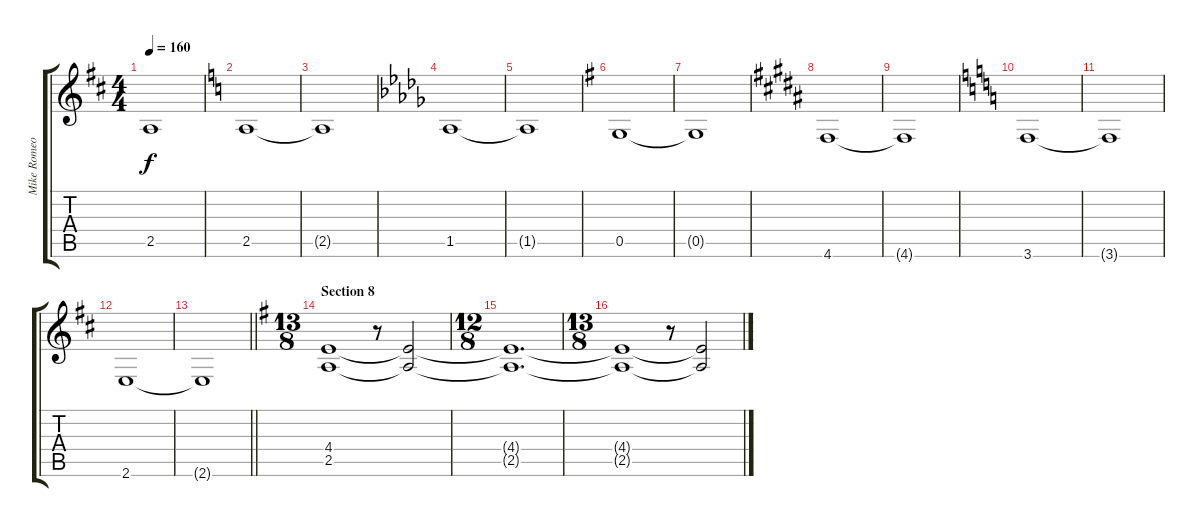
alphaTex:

\track ("Mike Romeo (guitar)" "Mike Romeo") {instrument distortionguitar}
\staff {score tabs}
\tuning (D4 A3 F3 C3 G2 D2) {hide}
\ts (4 4)
\tempo 160
\clef g2
\ks bminor
2.5{t}.1{dy f} |
\ks aminor
2.5.1 |
2.5{t}.1 |
\ks bbminor
1.5.1 |
1.5{t}.1 |
\ks eminor
0.5.1 |
0.5{t}.1 |
\ks g#minor
4.6.1 |
4.6{t}.1 |
\ks aminor
3.6.1 |
3.6{t}.1 |
\ks bminor
2.6.1 |
\barLineRight lightlight
2.6{t}.1 |
\ts (13 8)
\section ("" "Section 8")
\ks eminor
(4.4 2.5).1{volume 10} r.8 (4.4{t} 2.5{t}).2 |
\ts (12 8)
(4.4{t} 2.5{t}).1{d} |
\ts (13 8)
(4.4{t} 2.5{t}).1{volume 0} r.8 (4.4{t} 2.5{t}).2
